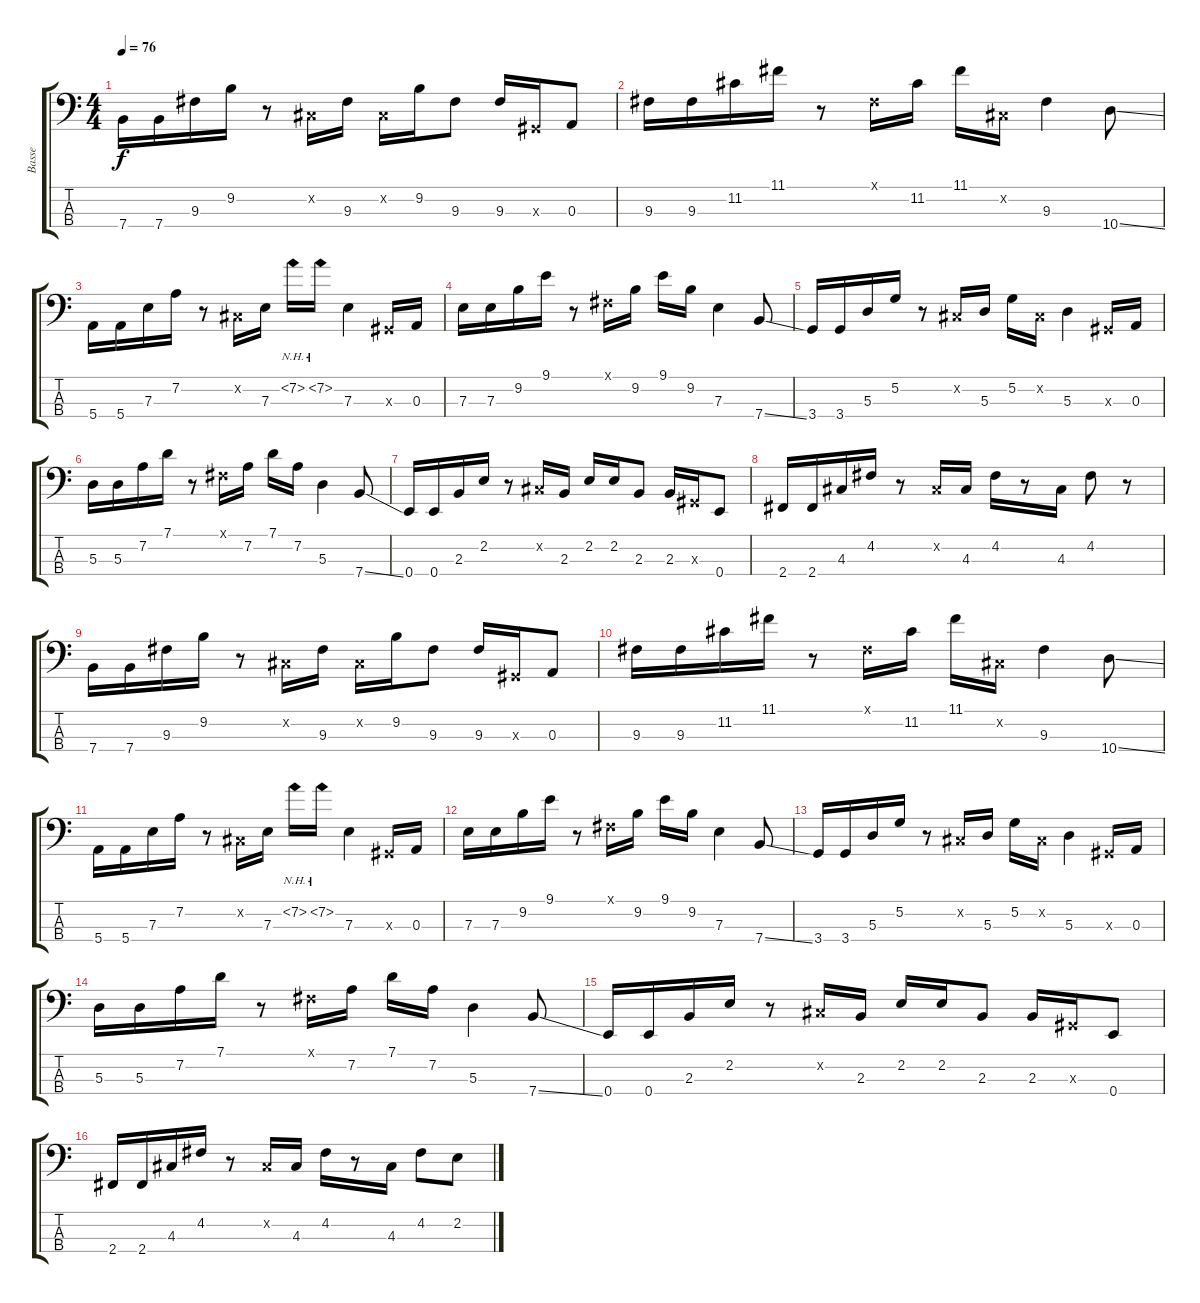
\track ("Basse" "Basse") {instrument slapbass1}
\staff {score tabs}
\tuning (G2 D2 A1 E1) {hide}
\ts (4 4)
\tempo 76
\clef f4
\ks c
7.4.16{dy f} 7.4.16 9.3.16 9.2.16 r.8 -1.2{x}.16 9.3.16 -1.2{x}.16 9.2.16 9.3.8 9.3.16 -1.3{x}.16 0.3.8 |
9.3.16 9.3.16 11.2.16 11.1.16 r.8 -1.1{x}.16 11.2.16 11.1.16 -1.2{x}.16 9.3.4 10.4{ss}.8 |
5.4.16 5.4.16 7.3.16 7.2.16 r.8 -1.2{x}.16 7.3.16 7.2{nh}.16 7.2{nh}.16 7.3.4 -1.3{x}.16 0.3.16 |
7.3.16 7.3.16 9.2.16 9.1.16 r.8 -1.1{x}.16 9.2.16 9.1.16 9.2.16 7.3.4 7.4{ss}.8 |
3.4.16 3.4.16 5.3.16 5.2.16 r.8 -1.2{x}.16 5.3.16 5.2.16 -1.2{x}.16 5.3.4 -1.3{x}.16 0.3.16 |
5.3.16 5.3.16 7.2.16 7.1.16 r.8 -1.1{x}.16 7.2.16 7.1.16 7.2.16 5.3.4 7.4{ss}.8 |
0.4.16 0.4.16 2.3.16 2.2.16 r.8 -1.2{x}.16 2.3.16 2.2.16 2.2.16 2.3.8 2.3.16 -1.3{x}.16 0.4.8 |
2.4.16 2.4.16 4.3.16 4.2.16 r.8 -1.2{x}.16 4.3.16 4.2.16 r.8 4.3.16 4.2.8 r.8 |
7.4.16 7.4.16 9.3.16 9.2.16 r.8 -1.2{x}.16 9.3.16 -1.2{x}.16 9.2.16 9.3.8 9.3.16 -1.3{x}.16 0.3.8 |
9.3.16 9.3.16 11.2.16 11.1.16 r.8 -1.1{x}.16 11.2.16 11.1.16 -1.2{x}.16 9.3.4 10.4{ss}.8 |
5.4.16 5.4.16 7.3.16 7.2.16 r.8 -1.2{x}.16 7.3.16 7.2{nh}.16 7.2{nh}.16 7.3.4 -1.3{x}.16 0.3.16 |
7.3.16 7.3.16 9.2.16 9.1.16 r.8 -1.1{x}.16 9.2.16 9.1.16 9.2.16 7.3.4 7.4{ss}.8 |
3.4.16 3.4.16 5.3.16 5.2.16 r.8 -1.2{x}.16 5.3.16 5.2.16 -1.2{x}.16 5.3.4 -1.3{x}.16 0.3.16 |
5.3.16 5.3.16 7.2.16 7.1.16 r.8 -1.1{x}.16 7.2.16 7.1.16 7.2.16 5.3.4 7.4{ss}.8 |
0.4.16 0.4.16 2.3.16 2.2.16 r.8 -1.2{x}.16 2.3.16 2.2.16 2.2.16 2.3.8 2.3.16 -1.3{x}.16 0.4.8 |
2.4.16 2.4.16 4.3.16 4.2.16 r.8 -1.2{x}.16 4.3.16 4.2.16 r.8 4.3.16 4.2.8 2.2{ss}.8
